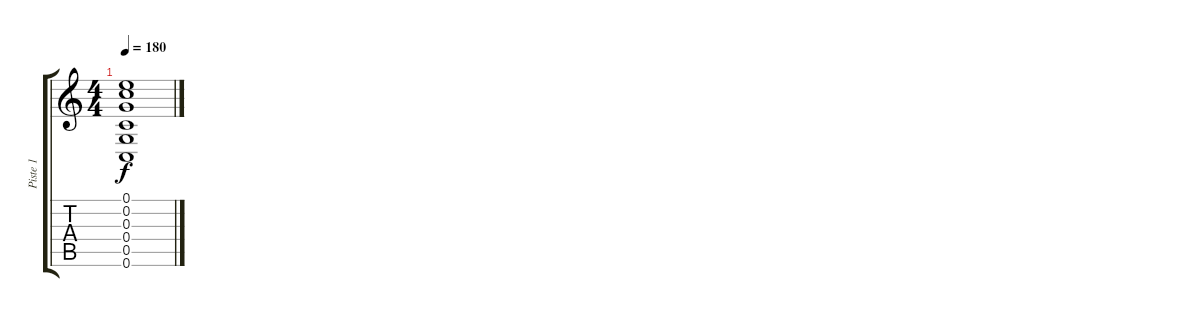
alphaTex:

\track ("Piste 1" "Piste 1") {instrument distortionguitar}
\staff {score tabs}
\tuning (E4 C4 G3 C3 G2 C2) {hide}
\ts (4 4)
\tempo 180
\clef g2
\ks c
(0.1 0.2 0.3 0.4 0.5 0.6).1{dy f}
